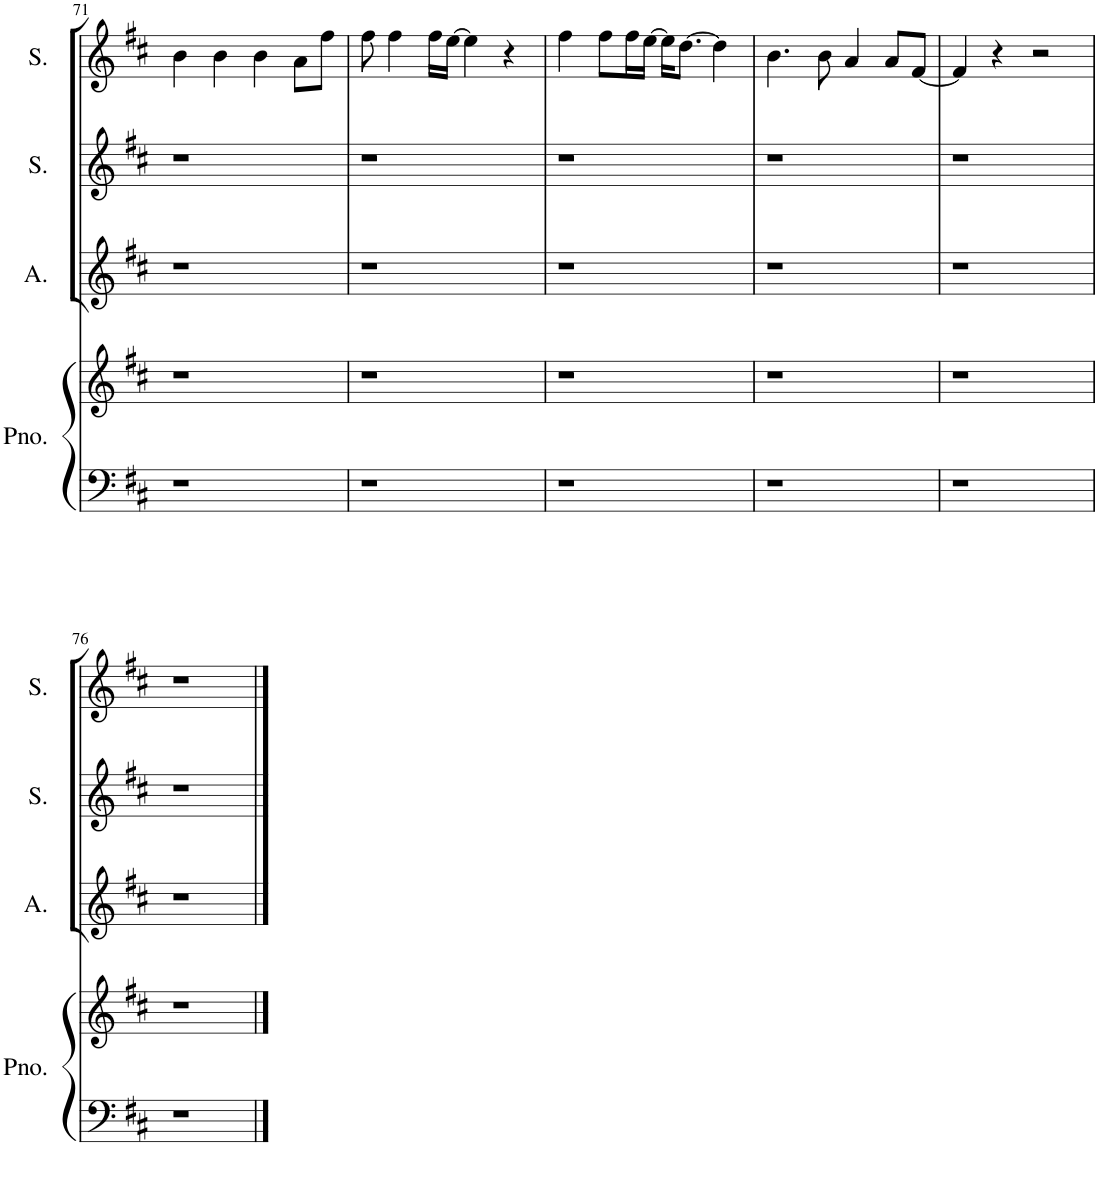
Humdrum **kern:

**kern	**kern	**kern	**kern	**kern
*part4	*part4	*part3	*part2	*part1
*staff5	*staff4	*staff3	*staff2	*staff1
*I"Piano	*	*I"ALTO	*I"SOPRANO 2	*I"SOPRANO 1
*I'Pno.	*	*I'A.	*I'S.	*I'S.
!!LO:PB:g=z
*clefF4	*clefG2	*clefG2	*clefG2	*clefG2
*k[f#c#]	*k[f#c#]	*k[f#c#]	*k[f#c#]	*k[f#c#]
*D:	*D:	*D:	*D:	*D:
*M4/4	*M4/4	*M4/4	*M4/4	*M4/4
=71	=71	=71	=71	=71
1r	1r	1r	1r	4b\
.	.	.	.	4b\
.	.	.	.	4b\
.	.	.	.	8a\L
.	.	.	.	8ff#\J
=72	=72	=72	=72	=72
1r	1r	1r	1r	8ff#\
.	.	.	.	4ff#\
.	.	.	.	16ff#\LL
.	.	.	.	[16ee\JJ
.	.	.	.	4ee\]
.	.	.	.	4r
=73	=73	=73	=73	=73
1r	1r	1r	1r	4ff#\
.	.	.	.	8ff#\L
.	.	.	.	16ff#\L
.	.	.	.	[16ee\JJ
.	.	.	.	16ee\KL]
.	.	.	.	[8.dd\J
.	.	.	.	4dd\]
=74	=74	=74	=74	=74
1r	1r	1r	1r	4.b\
.	.	.	.	8b\
.	.	.	.	4a/
.	.	.	.	8a/L
.	.	.	.	[8f#/J
=75	=75	=75	=75	=75
1r	1r	1r	1r	4f#/]
.	.	.	.	4r
.	.	.	.	2r
!!LO:LB:g=z
=76	=76	=76	=76	=76
1r	1r	1r	1r	1r
==	==	==	==	==
*-	*-	*-	*-	*-
